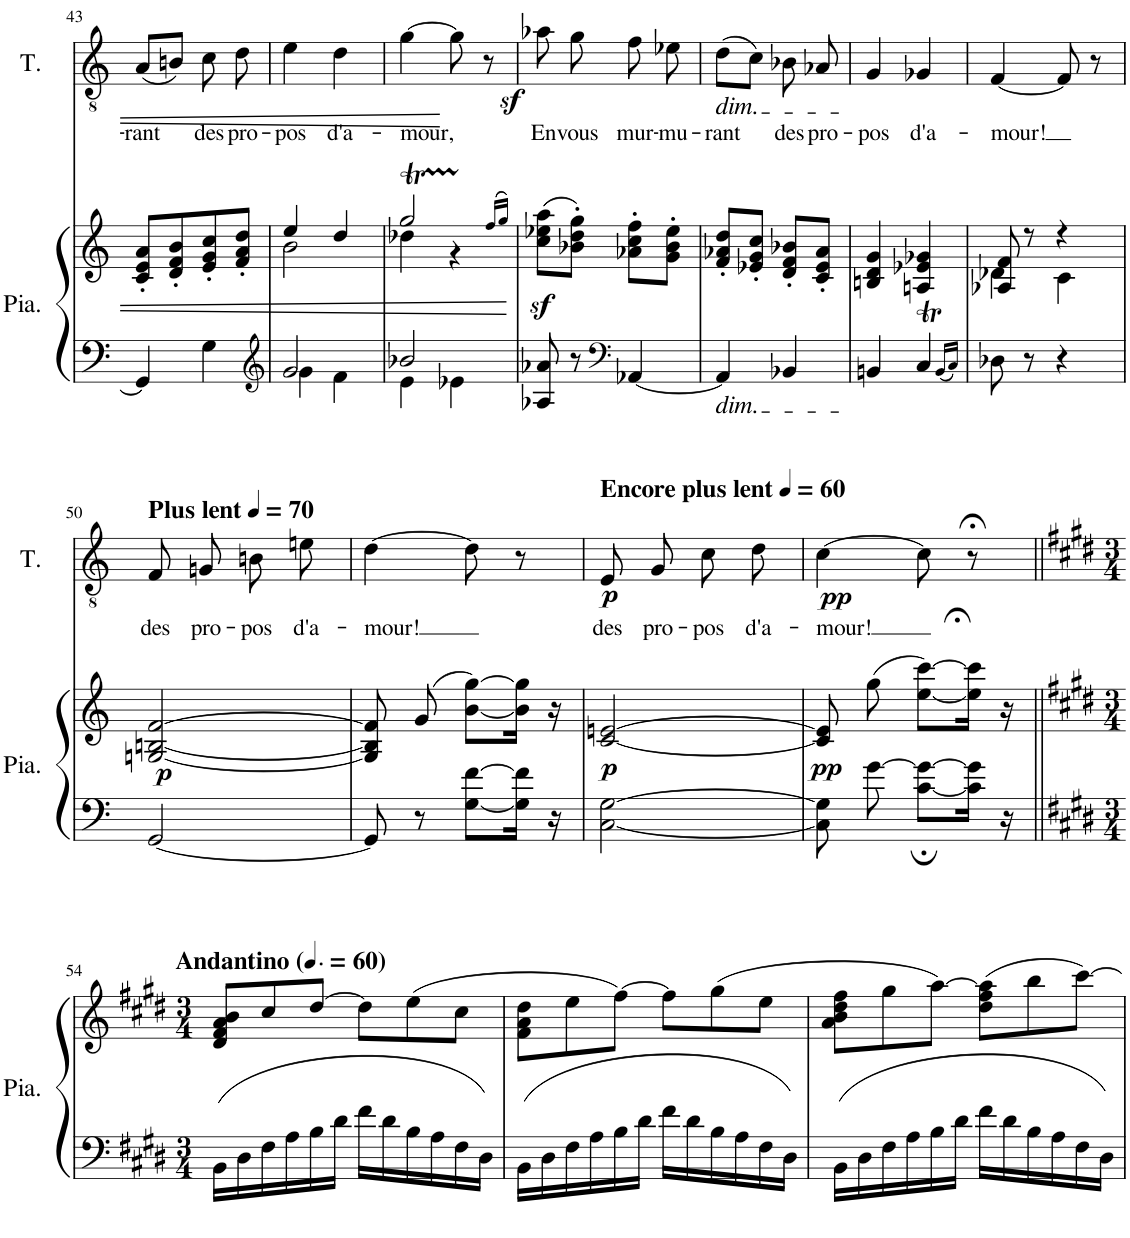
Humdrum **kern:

**kern	**kern	**dynam	**kern	**text	**dynam
*part2	*part2	*part2	*part1	*part1	*part1
*staff3	*staff2	*staff2/3	*staff1	*staff1	*staff1
*I"Piano	*	*	*I"Ténor	*	*
*I'Pia.	*	*	*I'T.	*	*
!!LO:PB:g=z
*clefF4	*clefG2	*	*clefGv2	*	*
*k[]	*k[]	*	*k[]	*	*
*M2/4	*M2/4	*	*M2/4	*	*
=43	=43	=43	=43	=43	=43
!	!	!	!	!LO:LY:b	!
4GG/]	8c/' 8e/' 8a/'L	.	(8A/L	-rant	.
.	8d/' 8f/' 8b/'	.	8Bn/J)	.	.
!	!	!	!	!LO:LY:b	!
4G\	8e/' 8g/' 8cc/'	.	8c\	des	.
!	!	!	!	!LO:LY:b	!
.	8f/' 8a/' 8dd/'J	.	8d\	pro-	.
=44	=44	=44	=44	=44	=44
*clefG2	*	*	*	*	*
*^	*^	*	*	*	*
!	!	!	!	!	!	!LO:LY:b	!
2g/	4g\	4ee/	2b\	.	4e\	-pos	.
!	!	!	!	!	!	!LO:LY:b	!
.	4f\	4dd/	.	.	4d\	d'a-	.
=45	=45	=45	=45	=45	=45	=45	=45
!	!	!	!	!	!	!LO:LY:b	!
2b-X/	4e\	2ggT/	4dd-X\	.	[4g\	-mour,	.
.	4e-X\	.	4r	.	8g\]	.	.
.	.	.	.	.	8r	.	.
*v	*v	*	*	*	*	*	*
*	*v	*v	*	*	*	*
.	(16qff/LL	.	.	.	.
.	16qgg/JJ)	.	.	.	.
=46	=46	=46	=46	=46	=46
!	!	!	!	!LO:LY:b	!
8A-X/ 8a-X/	(8cc\z< 8ee-X\z< 8aa\z<L	.	8a-Xz<\	En	.
!	!	!	!	!LO:LY:b	!
8r	8b-X\' 8dd\' 8gg\'J)	.	8g\	vous	.
*clefF4	*	*	*	*	*
!	!	!	!	!LO:LY:b	!
[4AA-X/	8a-X\' 8cc\' 8ff\'L	.	8f\	mur-	.
!	!	!	!	!LO:LY:b	!
.	8g\' 8b-\' 8ee-\'J	.	8e-X\	-mu-	.
=47	=47	=47	=47	=47	=47
!	!	!	!LO:TX:b:i:t=dim.	!	!
!LO:TX:b:i:t=dim.	!	!	!	!	!
!	!	!	!	!LO:LY:b	!
4AA-/]	8f/' 8a-X/' 8dd/'L	.	(8d\L	-rant	.
.	8e-X/' 8g/' 8cc/'J	.	8c\J)	.	.
!	!	!	!	!LO:LY:b	!
4BB-X/	8d/' 8f/' 8b-X/'L	.	8B-X\	des	.
!	!	!	!	!LO:LY:b	!
.	8c/' 8e-/' 8a-/'J	.	8A-X/	pro-	.
=48	=48	=48	=48	=48	=48
!	!	!	!	!LO:LY:b	!
4BBn/	4Bn/ 4d/ 4g/	.	4G/	-pos	.
!	!	!	!	!LO:LY:b	!
4CT/	4An/ 4e-X/ 4g-X/	.	4G-X/	d'a-	.
16qBB/LL	.	.	.	.	.
16qC/JJ	.	.	.	.	.
=49	=49	=49	=49	=49	=49
*	*^	*	*	*	*
!	!	!	!	!	!LO:LY:b	!
8D-X\	8A-X/ 8f/	4d-X\	.	[4F/	-mour!	.
8r	8r	.	.	.	.	.
4r	4r	4c\	.	8F/]	.	.
.	.	.	.	8r	.	.
*	*v	*v	*	*	*	*
!!LO:LB:g=z
=50	=50	=50	=50	=50	=50
!	!	!LO:DY:b	!	!LO:LY:b	!
[2GG/	[2Gn/ [2Bn/ [2f/	p	8F/	des	.
!	!	!	!	!LO:LY:b	!
.	.	.	8Gn/	pro-	.
!	!	!	!	!LO:LY:b	!
.	.	.	8Bn\	-pos	.
!	!	!	!	!LO:LY:b	!
.	.	.	8en\	d'a-	.
=51	=51	=51	=51	=51	=51
!	!	!	!	!LO:LY:b	!
8GG/]	8G/] 8B/] 8f/]	.	[4d\	-mour!	.
8r	(8g/	.	.	.	.
[8G\ [8f\L	[8b\ [8gg\L)	.	8d\]	.	.
16G\] 16f\]Jk	16b\] 16gg\]Jk	.	8r	.	.
16r	16r	.	.	.	.
=52	=52	=52	=52	=52	=52
!	!	!LO:DY:b	!	!LO:LY:b	!LO:DY:b
[2C\ [2G\	[2c/ [2en/	p	8E/	des	p
!	!	!	!	!LO:LY:b	!
.	.	.	8G/	pro-	.
!	!	!	!	!LO:LY:b	!
.	.	.	8c\	-pos	.
!	!	!	!	!LO:LY:b	!
.	.	.	8d\	d'a-	.
=53	=53	=53	=53	=53	=53
!	!	!LO:DY:b	!	!LO:LY:b	!LO:DY:b
8C\] 8G\]	8c/] 8e/]	pp	[4c\	-mour!	pp
[8g\	(8gg\	.	.	.	.
[8c\; 8g\_;L	[8ee\;< [8ccc\;<L)	.	8c\]	.	.
16c\] 16g\]Jk	16ee\] 16ccc\]Jk	.	8r;<	.	.
16r	16r	.	.	.	.
!!LO:LB:g=z
=54||	=54||	=54||	=54||	=54||	=54||
*k[f#c#g#d#]	*k[f#c#g#d#]	*	*k[f#c#g#d#]	*	*
*M3/4	*M3/4	*	*M3/4	*	*
16BB\LL	8d#/ 8f#/ 8a/ 8b/L	.	2.r	.	.
16D#\	.	.	.	.	.
16F#\	8cc#/	.	.	.	.
16A\	.	.	.	.	.
16B\	[8dd#/J	.	.	.	.
16d#\JJ	.	.	.	.	.
16f#\LL	8dd#\L]	.	.	.	.
16d#\	.	.	.	.	.
16B\	(8ee\	.	.	.	.
16A\	.	.	.	.	.
16F#\	8cc#\J	.	.	.	.
16D#\JJ	.	.	.	.	.
=55	=55	=55	=55	=55	=55
16BB\LL	8f#\ 8a\ 8dd#\L	.	2.r	.	.
16D#\	.	.	.	.	.
16F#\	8ee\	.	.	.	.
16A\	.	.	.	.	.
16B\	[8ff#\J)	.	.	.	.
16d#\JJ	.	.	.	.	.
16f#\LL	8ff#\L]	.	.	.	.
16d#\	.	.	.	.	.
16B\	(8gg#\	.	.	.	.
16A\	.	.	.	.	.
16F#\	8ee\J	.	.	.	.
16D#\JJ	.	.	.	.	.
=56	=56	=56	=56	=56	=56
16BB\LL	8a\ 8b\ 8dd#\ 8ff#\L	.	2.r	.	.
16D#\	.	.	.	.	.
16F#\	8gg#\	.	.	.	.
16A\	.	.	.	.	.
16B\	[8aa\J)	.	.	.	.
16d#\JJ	.	.	.	.	.
16f#\LL	(8dd#\ 8ff#\ 8aa\]L	.	.	.	.
16d#\	.	.	.	.	.
16B\	8bb\	.	.	.	.
16A\	.	.	.	.	.
16F#\	[8ccc#\J)	.	.	.	.
16D#\JJ	.	.	.	.	.
=	=	=	=	=	=
*-	*-	*-	*-	*-	*-
